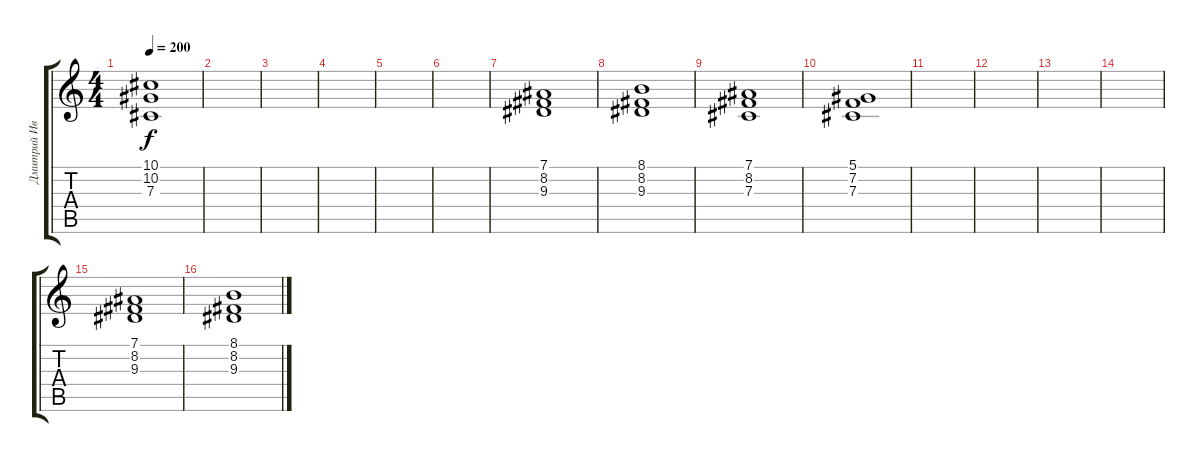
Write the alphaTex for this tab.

\track ("Дмитрий Иванов" "Дмитрий Ив") {instrument stringensemble1}
\staff {score tabs}
\tuning (Eb4 Bb3 Gb3 Db3 Ab2 Eb2) {hide}
\ts (4 4)
\tempo 200
\clef g2
\ks c
(10.1 10.2 7.3).1{dy f} |
|
|
|
|
|
(7.1 8.2 9.3).1 |
(8.1 8.2 9.3).1 |
(7.1 8.2 7.3).1 |
(5.1 7.2 7.3).1 |
|
|
|
|
(7.1 8.2 9.3).1 |
(8.1 8.2 9.3).1
